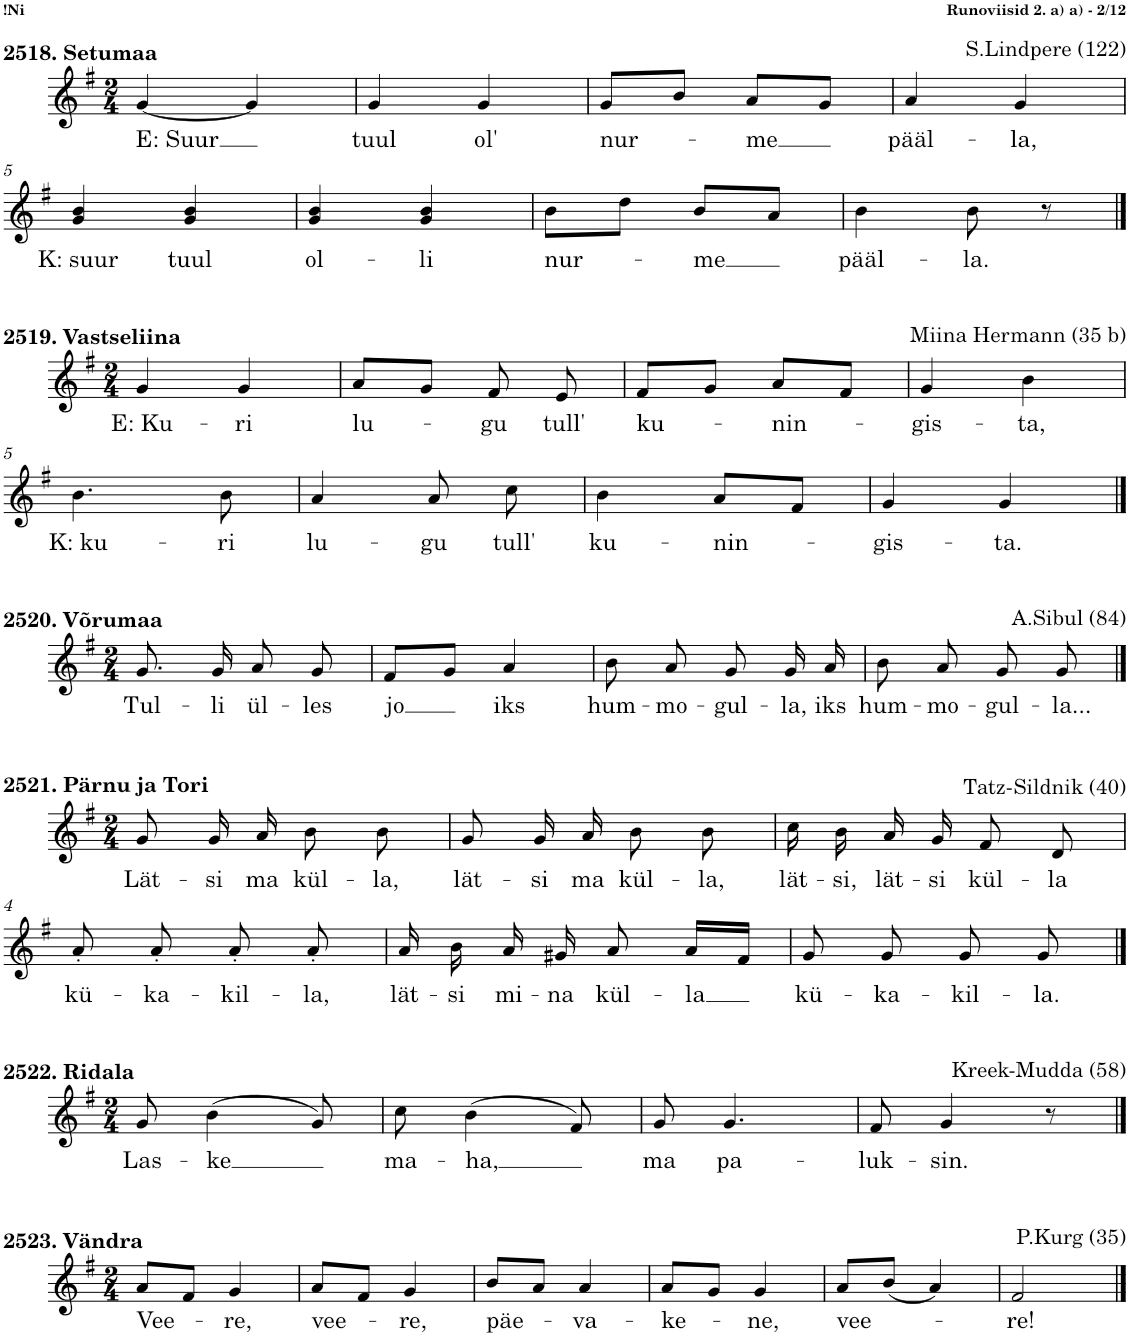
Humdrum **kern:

**kern	**text
*part1	*part1
*staff1	*staff1
*I"Piano	*
*I'Pno.	*
!!LO:PB:g=z
*clefG2	*
*k[f#]	*
*M2/4	*
=1	=1
!	!LO:LY:b
[4g/	E: Suur
4g/]	.
=2	=2
!	!LO:LY:b
4g/	tuul
!	!LO:LY:b
4g/	ol'
=3	=3
!	!LO:LY:b
8g/L	nur-
8b/J	.
!	!LO:LY:b
8a/L	-me
8g/J	.
=4	=4
!	!LO:LY:b
4a/	pääl-
!	!LO:LY:b
4g/	-la,
!!LO:LB:g=z
=5	=5
!	!LO:LY:b
4g/ 4b/	K: suur
!	!LO:LY:b
4g/ 4b/	tuul
=6	=6
!	!LO:LY:b
4g/ 4b/	ol-
!	!LO:LY:b
4g/ 4b/	-li
=7	=7
!	!LO:LY:b
8b\L	nur-
8dd\J	.
!	!LO:LY:b
8b/L	-me
8a/J	.
=8	=8
!	!LO:LY:b
4b\	pääl-
!	!LO:LY:b
8b\	-la.
8r	.
!!LO:LB:g=z
==1	==1
*k[f#]	*
*M2/4	*
!	!LO:LY:b
4g/	E: Ku-
!	!LO:LY:b
4g/	-ri
=2	=2
!	!LO:LY:b
8a/L	lu-
8g/J	.
!	!LO:LY:b
8f#/	-gu
!	!LO:LY:b
8e/	tull'
=3	=3
!	!LO:LY:b
8f#/L	ku-
8g/J	.
!	!LO:LY:b
8a/L	-nin-
8f#/J	.
=4	=4
!	!LO:LY:b
4g/	-gis-
!	!LO:LY:b
4b\	-ta,
!!LO:LB:g=z
=5	=5
!	!LO:LY:b
4.b\	K: ku-
!	!LO:LY:b
8b\	-ri
=6	=6
!	!LO:LY:b
4a/	lu-
!	!LO:LY:b
8a/	-gu
!	!LO:LY:b
8cc\	tull'
=7	=7
!	!LO:LY:b
4b\	ku-
!	!LO:LY:b
8a/L	-nin-
8f#/J	.
=8	=8
!	!LO:LY:b
4g/	-gis-
!	!LO:LY:b
4g/	-ta.
!!LO:LB:g=z
==1	==1
*k[f#]	*
*M2/4	*
!	!LO:LY:b
8.g/	Tul-
!	!LO:LY:b
16g/	-li
!	!LO:LY:b
8a/	ül-
!	!LO:LY:b
8g/	-les
=2	=2
!	!LO:LY:b
8f#/L	jo
8g/J	.
!	!LO:LY:b
4a/	iks
=3	=3
!	!LO:LY:b
8b\	hum-
!	!LO:LY:b
8a/	-mo-
!	!LO:LY:b
8g/	-gul-
!	!LO:LY:b
16g/	-la,
!	!LO:LY:b
16a/	iks
=4	=4
!	!LO:LY:b
8b\	hum-
!	!LO:LY:b
8a/	-mo-
!	!LO:LY:b
8g/	-gul-
!	!LO:LY:b
8g/	-la...
!!LO:LB:g=z
==1	==1
*k[f#]	*
*M2/4	*
!	!LO:LY:b
8g/	Lät-
!	!LO:LY:b
16g/	-si
!	!LO:LY:b
16a/	ma
!	!LO:LY:b
8b\	kül-
!	!LO:LY:b
8b\	-la,
=2	=2
!	!LO:LY:b
8g/	lät-
!	!LO:LY:b
16g/	-si
!	!LO:LY:b
16a/	ma
!	!LO:LY:b
8b\	kül-
!	!LO:LY:b
8b\	-la,
=3	=3
!	!LO:LY:b
16cc\	lät-
!	!LO:LY:b
16b\	-si,
!	!LO:LY:b
16a/	lät-
!	!LO:LY:b
16g/	-si
!	!LO:LY:b
8f#/	kül-
!	!LO:LY:b
8d/	-la
!!LO:LB:g=z
=4	=4
!	!LO:LY:b
8a'/	kü-
!	!LO:LY:b
8a'/	-ka-
!	!LO:LY:b
8a'/	-kil-
!	!LO:LY:b
8a'/	-la,
=5	=5
!	!LO:LY:b
16a/	lät-
!	!LO:LY:b
16b\	-si
!	!LO:LY:b
16a/	mi-
!	!LO:LY:b
16g#X/	-na
!	!LO:LY:b
8a/	kül-
!	!LO:LY:b
16a/LL	-la
16f#/JJ	.
=6	=6
!	!LO:LY:b
8g/	kü-
!	!LO:LY:b
8g/	-ka-
!	!LO:LY:b
8g/	-kil-
!	!LO:LY:b
8g/	-la.
!!LO:LB:g=z
==1	==1
*k[f#]	*
*M2/4	*
!	!LO:LY:b
8g/	Las-
!	!LO:LY:b
(4b\	-ke
8g/)	.
=2	=2
!	!LO:LY:b
8cc\	ma-
!	!LO:LY:b
(4b\	-ha,
8f#/)	.
=3	=3
!	!LO:LY:b
8g/	ma
!	!LO:LY:b
4.g/	pa-
=4	=4
!	!LO:LY:b
8f#/	-luk-
!	!LO:LY:b
4g/	-sin.
8r	.
!!LO:LB:g=z
==1	==1
*k[f#]	*
*M2/4	*
!	!LO:LY:b
8a/L	Vee-
8f#/J	.
!	!LO:LY:b
4g/	-re,
=2	=2
!	!LO:LY:b
8a/L	vee-
8f#/J	.
!	!LO:LY:b
4g/	-re,
=3	=3
!	!LO:LY:b
8b/L	päe-
8a/J	.
!	!LO:LY:b
4a/	-va-
=4	=4
!	!LO:LY:b
8a/L	-ke-
8g/J	.
!	!LO:LY:b
4g/	-ne,
=5	=5
!	!LO:LY:b
8a/L	vee-
(8b/J	.
4a/)	.
=6	=6
!	!LO:LY:b
2f#/	-re!
==	==
*-	*-
